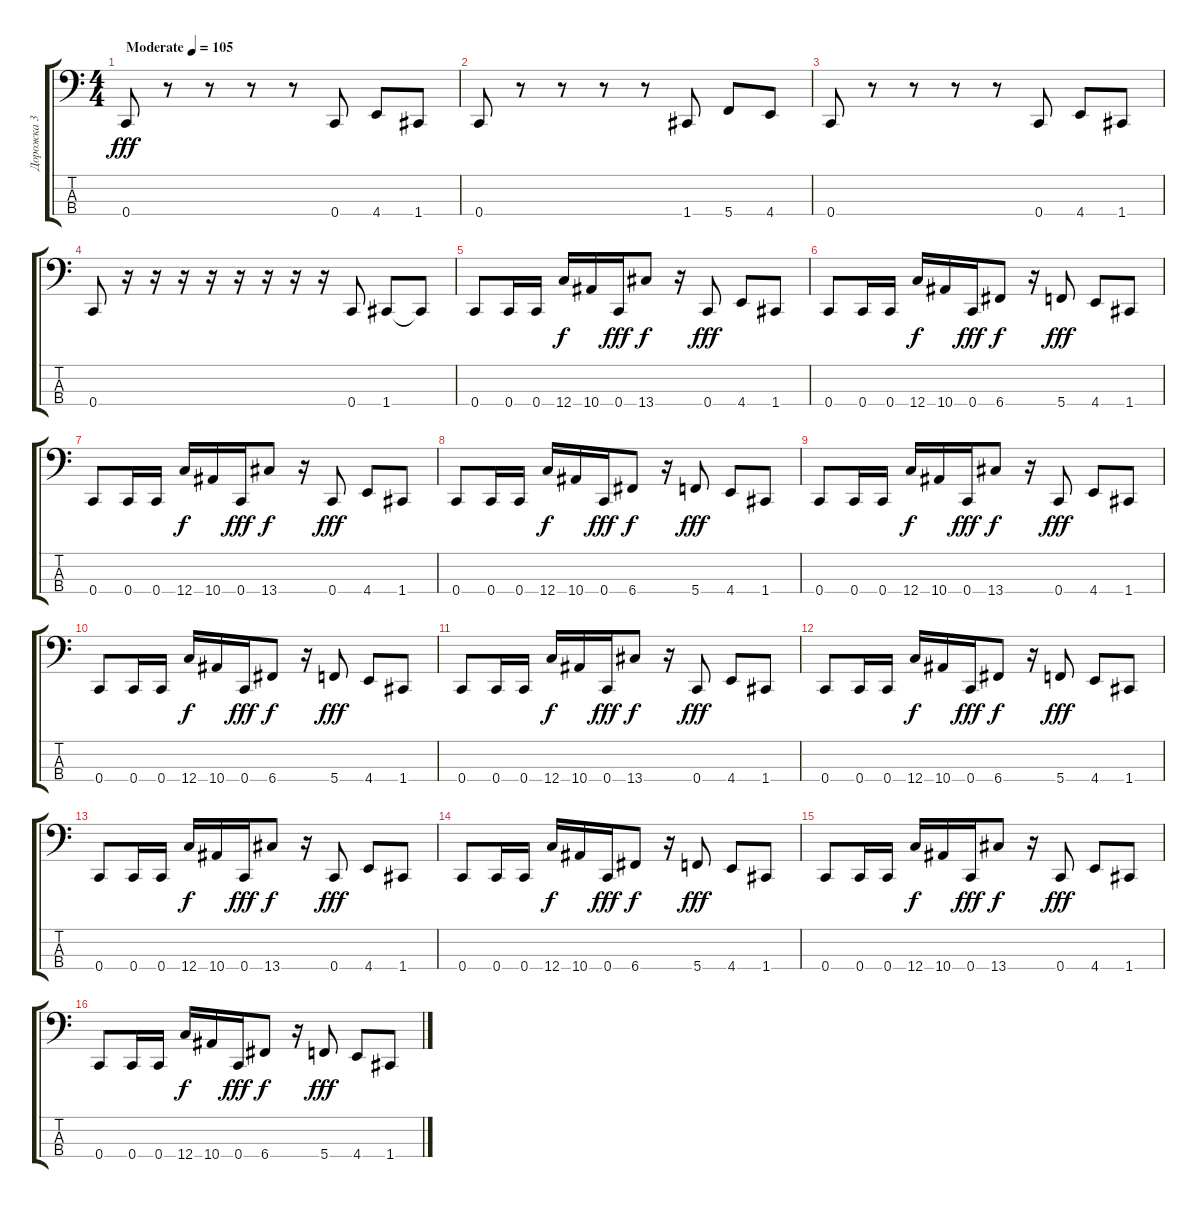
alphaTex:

\track ("Дорожка 3" "Дорожка 3") {instrument electricbassfinger}
\staff {score tabs}
\tuning (F2 C2 G1 C1) {hide}
\ts (4 4)
\tempo (105 "Moderate")
\clef f4
\ks c
0.4.8{dy fff instrument electricbassfinger} r.8 r.8 r.8 r.8 0.4.8 4.4.8 1.4.8 |
0.4.8 r.8 r.8 r.8 r.8 1.4.8 5.4.8 4.4.8 |
0.4.8 r.8 r.8 r.8 r.8 0.4.8 4.4.8 1.4.8 |
0.4.8 r.16 r.16 r.16 r.16 r.16 r.16 r.16 r.16 0.4.8 1.4.8 1.4{t}.8 |
0.4.8 0.4.16 0.4.16 12.4.16{dy f} 10.4.16 0.4.16{dy fff} 13.4.8{dy f} r.16 0.4.8{dy fff} 4.4.8 1.4.8 |
0.4.8 0.4.16 0.4.16 12.4.16{dy f} 10.4.16 0.4.16{dy fff} 6.4.8{dy f} r.16 5.4.8{dy fff} 4.4.8 1.4.8 |
0.4.8 0.4.16 0.4.16 12.4.16{dy f} 10.4.16 0.4.16{dy fff} 13.4.8{dy f} r.16 0.4.8{dy fff} 4.4.8 1.4.8 |
0.4.8 0.4.16 0.4.16 12.4.16{dy f} 10.4.16 0.4.16{dy fff} 6.4.8{dy f} r.16 5.4.8{dy fff} 4.4.8 1.4.8 |
0.4.8 0.4.16 0.4.16 12.4.16{dy f} 10.4.16 0.4.16{dy fff} 13.4.8{dy f} r.16 0.4.8{dy fff} 4.4.8 1.4.8 |
0.4.8 0.4.16 0.4.16 12.4.16{dy f} 10.4.16 0.4.16{dy fff} 6.4.8{dy f} r.16 5.4.8{dy fff} 4.4.8 1.4.8 |
0.4.8 0.4.16 0.4.16 12.4.16{dy f} 10.4.16 0.4.16{dy fff} 13.4.8{dy f} r.16 0.4.8{dy fff} 4.4.8 1.4.8 |
0.4.8 0.4.16 0.4.16 12.4.16{dy f} 10.4.16 0.4.16{dy fff} 6.4.8{dy f} r.16 5.4.8{dy fff} 4.4.8 1.4.8 |
0.4.8 0.4.16 0.4.16 12.4.16{dy f} 10.4.16 0.4.16{dy fff} 13.4.8{dy f} r.16 0.4.8{dy fff} 4.4.8 1.4.8 |
0.4.8 0.4.16 0.4.16 12.4.16{dy f} 10.4.16 0.4.16{dy fff} 6.4.8{dy f} r.16 5.4.8{dy fff} 4.4.8 1.4.8 |
0.4.8 0.4.16 0.4.16 12.4.16{dy f} 10.4.16 0.4.16{dy fff} 13.4.8{dy f} r.16 0.4.8{dy fff} 4.4.8 1.4.8 |
0.4.8 0.4.16 0.4.16 12.4.16{dy f} 10.4.16 0.4.16{dy fff} 6.4.8{dy f} r.16 5.4.8{dy fff} 4.4.8 1.4.8
